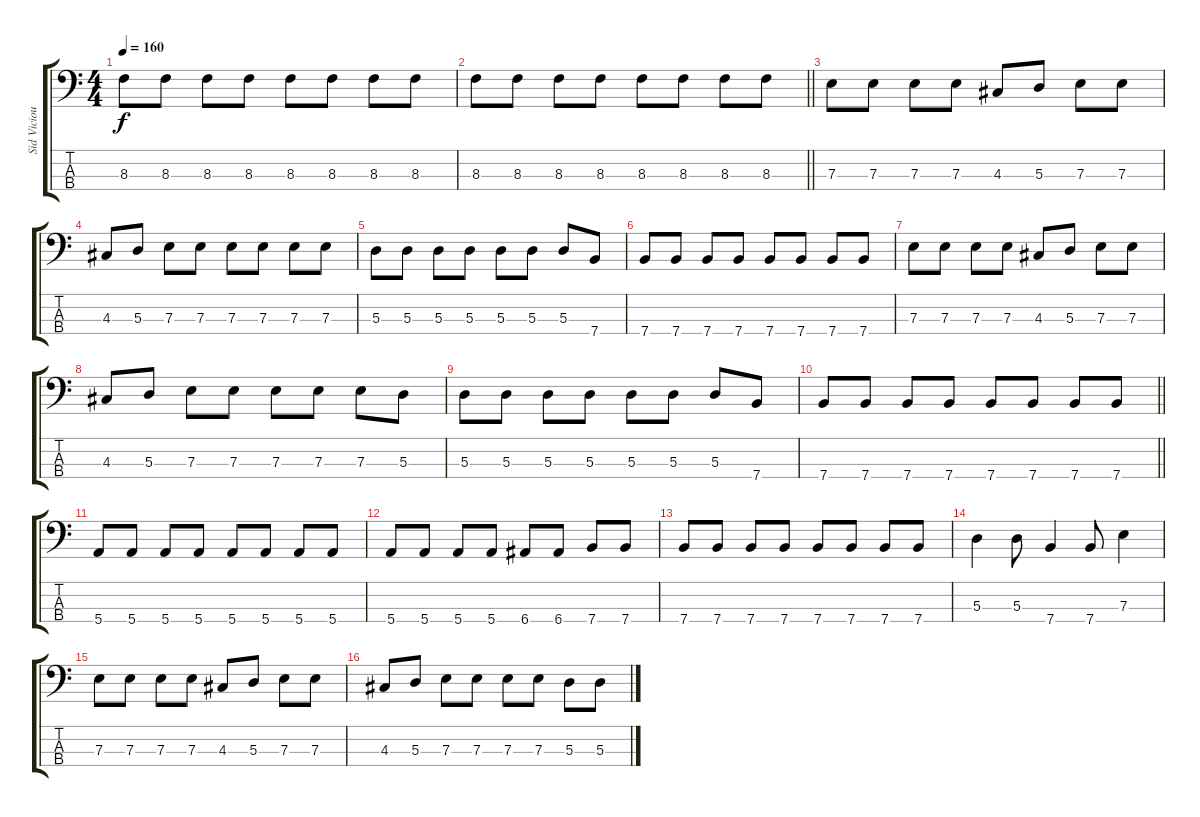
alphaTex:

\track ("Sid Vicious" "Sid Viciou") {instrument electricbassfinger}
\staff {score tabs}
\tuning (G2 D2 A1 E1) {hide}
\ts (4 4)
\tempo 160
\clef f4
\ks c
8.3.8{dy f} 8.3.8 8.3.8 8.3.8 8.3.8 8.3.8 8.3.8 8.3.8 |
\barLineRight lightlight
8.3.8 8.3.8 8.3.8 8.3.8 8.3.8 8.3.8 8.3.8 8.3.8 |
7.3.8 7.3.8 7.3.8 7.3.8 4.3.8 5.3.8 7.3.8 7.3.8 |
4.3.8 5.3.8 7.3.8 7.3.8 7.3.8 7.3.8 7.3.8 7.3.8 |
5.3.8 5.3.8 5.3.8 5.3.8 5.3.8 5.3.8 5.3.8 7.4.8 |
7.4.8 7.4.8 7.4.8 7.4.8 7.4.8 7.4.8 7.4.8 7.4.8 |
7.3.8 7.3.8 7.3.8 7.3.8 4.3.8 5.3.8 7.3.8 7.3.8 |
4.3.8 5.3.8 7.3.8 7.3.8 7.3.8 7.3.8 7.3.8 5.3.8 |
5.3.8 5.3.8 5.3.8 5.3.8 5.3.8 5.3.8 5.3.8 7.4.8 |
\barLineRight lightlight
7.4.8 7.4.8 7.4.8 7.4.8 7.4.8 7.4.8 7.4.8 7.4.8 |
5.4.8 5.4.8 5.4.8 5.4.8 5.4.8 5.4.8 5.4.8 5.4.8 |
5.4.8 5.4.8 5.4.8 5.4.8 6.4.8 6.4.8 7.4.8 7.4.8 |
7.4.8 7.4.8 7.4.8 7.4.8 7.4.8 7.4.8 7.4.8 7.4.8 |
5.3.4 5.3.8 7.4.4 7.4.8 7.3.4 |
7.3.8 7.3.8 7.3.8 7.3.8 4.3.8 5.3.8 7.3.8 7.3.8 |
4.3.8 5.3.8 7.3.8 7.3.8 7.3.8 7.3.8 5.3.8 5.3.8
